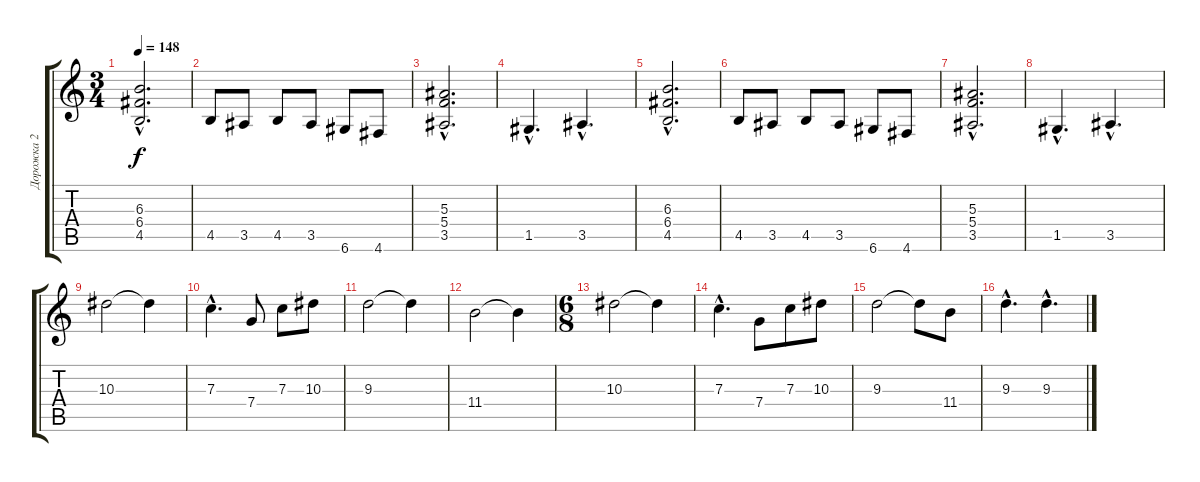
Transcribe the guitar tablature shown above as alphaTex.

\track ("Дорожка 2" "Дорожка 2") {instrument overdrivenguitar}
\staff {score tabs}
\tuning (D4 A3 F3 C3 G2 D2) {hide}
\ts (3 4)
\tempo 148
\clef g2
\ks c
(6.3{hac} 6.4{hac} 4.5{hac}).2{d dy f} |
4.5.8 3.5.8 4.5.8 3.5.8 6.6.8 4.6.8 |
(5.3{hac} 5.4{hac} 3.5{hac}).2{d} |
1.5{hac}.4{d} 3.5{hac}.4{d} |
(6.3{hac} 6.4{hac} 4.5{hac}).2{d} |
4.5.8 3.5.8 4.5.8 3.5.8 6.6.8 4.6.8 |
(5.3{hac} 5.4{hac} 3.5{hac}).2{d} |
1.5{hac}.4{d} 3.5{hac}.4{d} |
10.3.2 10.3{t}.4 |
7.3{hac}.4{d} 7.4.8 7.3.8 10.3.8 |
9.3.2 9.3{t}.4 |
11.4.2 11.4{t}.4 |
\ts (6 8)
10.3.2 10.3{t}.4 |
7.3{hac}.4{d} 7.4.8 7.3.8 10.3.8 |
9.3.2 9.3{t}.8 11.4.8 |
9.3{hac}.4{d} 9.3{hac}.4{d}
